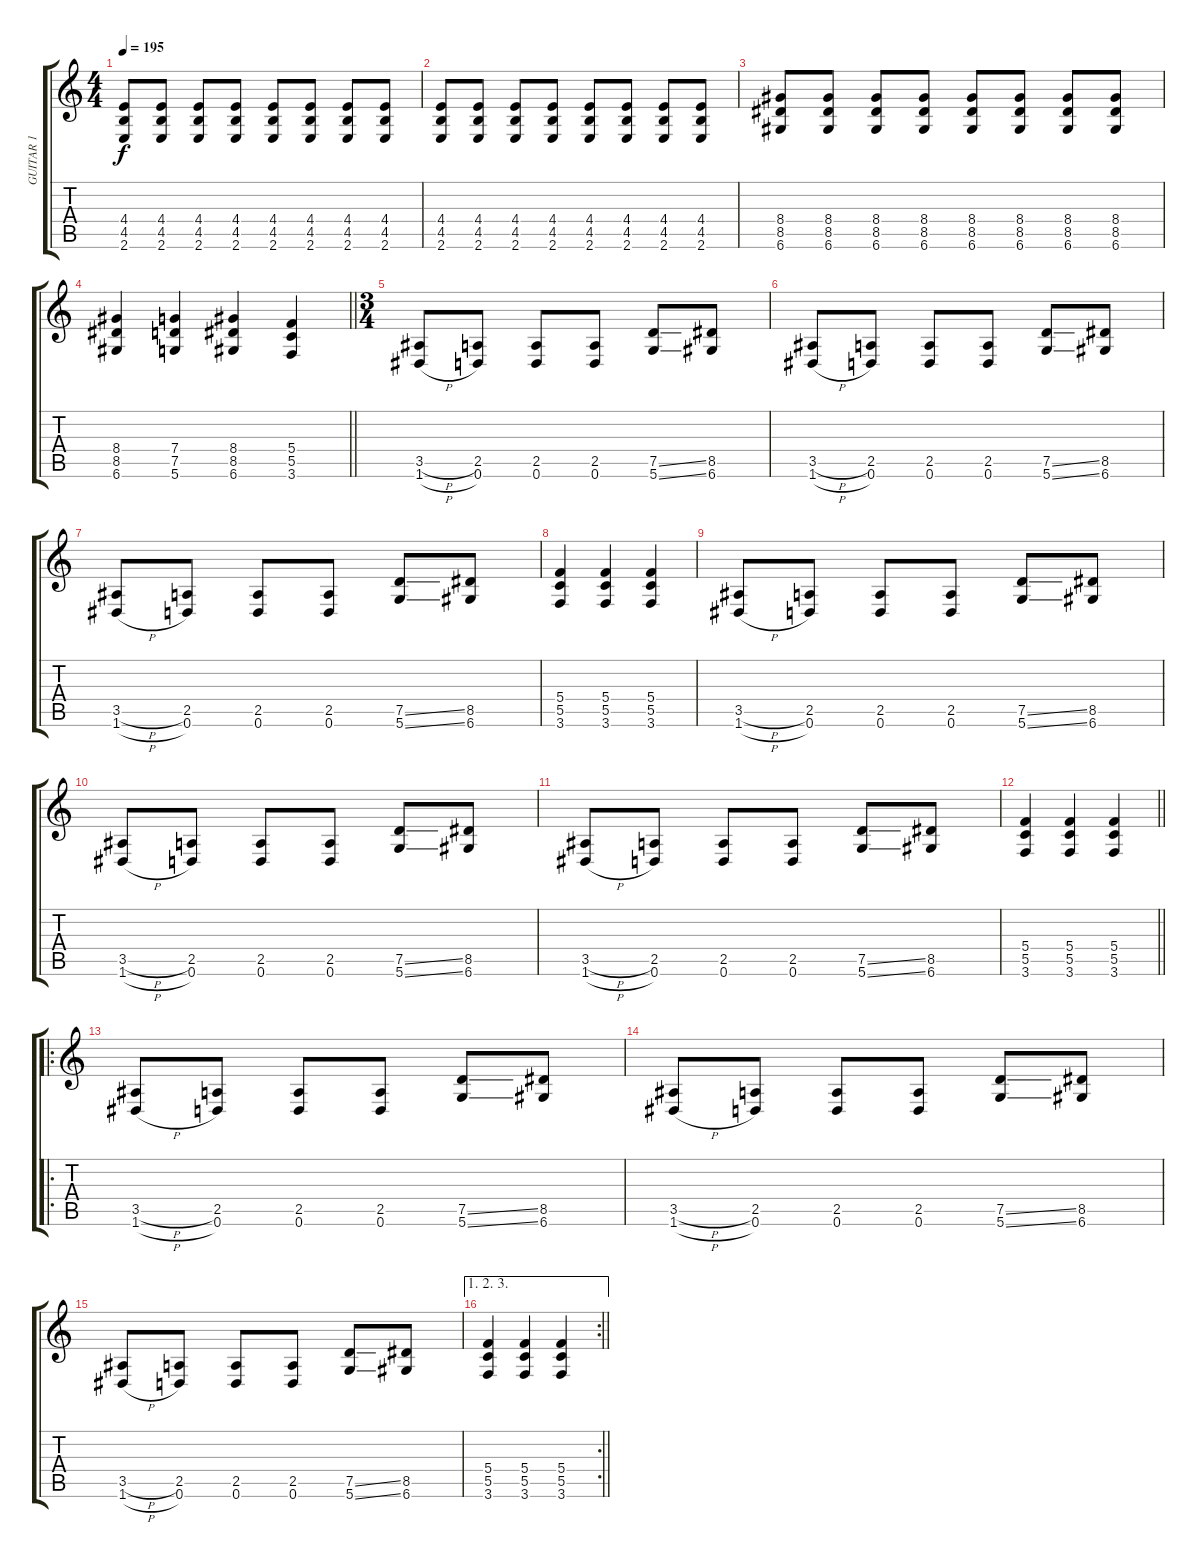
\track ("GUITAR 1" "GUITAR 1") {instrument overdrivenguitar}
\staff {score tabs}
\tuning (D4 A3 F3 C3 G2 D2) {hide}
\ts (4 4)
\tempo 195
\clef g2
\ks c
(4.4 4.5 2.6).8{dy f} (4.4 4.5 2.6).8 (4.4 4.5 2.6).8 (4.4 4.5 2.6).8 (4.4 4.5 2.6).8 (4.4 4.5 2.6).8 (4.4 4.5 2.6).8 (4.4 4.5 2.6).8 |
(4.4 4.5 2.6).8 (4.4 4.5 2.6).8 (4.4 4.5 2.6).8 (4.4 4.5 2.6).8 (4.4 4.5 2.6).8 (4.4 4.5 2.6).8 (4.4 4.5 2.6).8 (4.4 4.5 2.6).8 |
(8.4 8.5 6.6).8 (8.4 8.5 6.6).8 (8.4 8.5 6.6).8 (8.4 8.5 6.6).8 (8.4 8.5 6.6).8 (8.4 8.5 6.6).8 (8.4 8.5 6.6).8 (8.4 8.5 6.6).8 |
\barLineRight lightlight
(8.4 8.5 6.6).4 (7.4 7.5 5.6).4 (8.4 8.5 6.6).4 (5.4 5.5 3.6).4 |
\ts (3 4)
(3.5{h} 1.6{h}).8 (2.5 0.6).8 (2.5 0.6).8 (2.5 0.6).8 (7.5{ss} 5.6{ss}).8 (8.5 6.6).8 |
(3.5{h} 1.6{h}).8 (2.5 0.6).8 (2.5 0.6).8 (2.5 0.6).8 (7.5{ss} 5.6{ss}).8 (8.5 6.6).8 |
(3.5{h} 1.6{h}).8 (2.5 0.6).8 (2.5 0.6).8 (2.5 0.6).8 (7.5{ss} 5.6{ss}).8 (8.5 6.6).8 |
(5.4 5.5 3.6).4 (5.4 5.5 3.6).4 (5.4 5.5 3.6).4 |
(3.5{h} 1.6{h}).8 (2.5 0.6).8 (2.5 0.6).8 (2.5 0.6).8 (7.5{ss} 5.6{ss}).8 (8.5 6.6).8 |
(3.5{h} 1.6{h}).8 (2.5 0.6).8 (2.5 0.6).8 (2.5 0.6).8 (7.5{ss} 5.6{ss}).8 (8.5 6.6).8 |
(3.5{h} 1.6{h}).8 (2.5 0.6).8 (2.5 0.6).8 (2.5 0.6).8 (7.5{ss} 5.6{ss}).8 (8.5 6.6).8 |
\barLineRight lightlight
(5.4 5.5 3.6).4 (5.4 5.5 3.6).4 (5.4 5.5 3.6).4 |
\ro
(3.5{h} 1.6{h}).8 (2.5 0.6).8 (2.5 0.6).8 (2.5 0.6).8 (7.5{ss} 5.6{ss}).8 (8.5 6.6).8 |
(3.5{h} 1.6{h}).8 (2.5 0.6).8 (2.5 0.6).8 (2.5 0.6).8 (7.5{ss} 5.6{ss}).8 (8.5 6.6).8 |
(3.5{h} 1.6{h}).8 (2.5 0.6).8 (2.5 0.6).8 (2.5 0.6).8 (7.5{ss} 5.6{ss}).8 (8.5 6.6).8 |
\ae (1 2 3)
\rc 2
\barLineRight lightlight
(5.4 5.5 3.6).4 (5.4 5.5 3.6).4 (5.4 5.5 3.6).4
